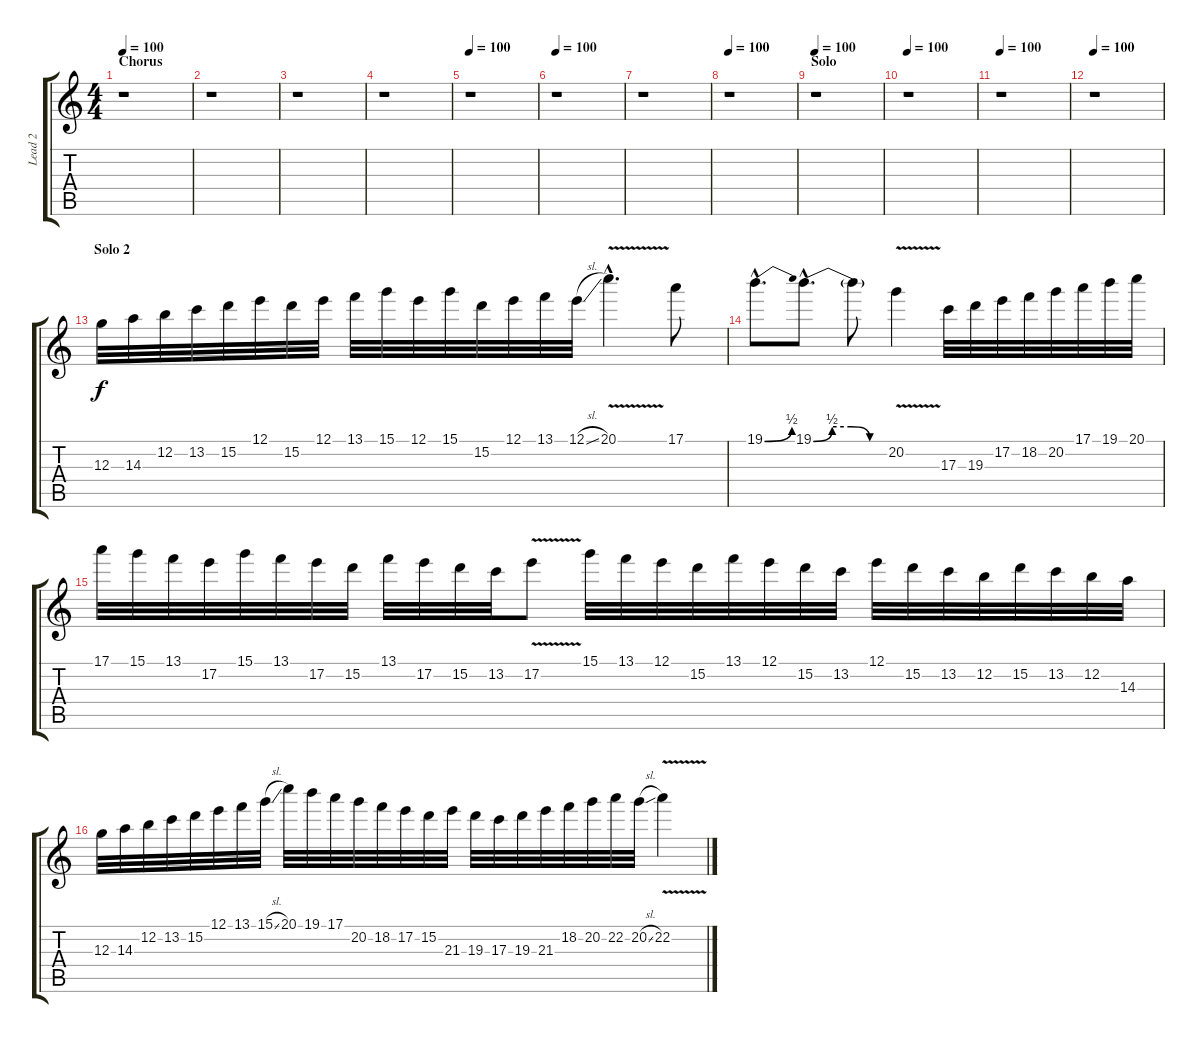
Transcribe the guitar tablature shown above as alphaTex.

\track ("Lead 2" "Lead 2") {instrument distortionguitar}
\staff {score tabs}
\tuning (E4 B3 G3 D3 A2 E2) {hide}
\ts (4 4)
\section ("" "Chorus")
\tempo 100
\clef g2
\ks c
r.1{dy mp} |
r.1 |
r.1 |
r.1 |
\section ("" "")
\tempo 100
r.1 |
\tempo 100
r.1 |
r.1 |
\tempo 100
r.1 |
\section ("" "Solo")
\tempo 100
r.1 |
\tempo 100
r.1 |
\tempo 100
r.1 |
\tempo 100
r.1 |
\section ("" "Solo 2")
12.3.32{dy f volume 16} 14.3.32 12.2.32 13.2.32 15.2.32 12.1.32 15.2.32 12.1.32 13.1.32 15.1.32 12.1.32 15.1.32 15.2.32 12.1.32 13.1.32 12.1{sl}.32 20.1{v hac}.4{d} 17.1.8 |
19.1{be (bend 0 0 60 2) hac}.8{d} 19.1{be (custom 0 0 15 2 30 2 45 0 60 0) hac}.8{d} 19.1{t}.8 20.2{v}.4 17.3.32 19.3.32 17.2.32 18.2.32 20.2.32 17.1.32 19.1.32 20.1.32 |
17.1.32 15.1.32 13.1.32 17.2.32 15.1.32 13.1.32 17.2.32 15.2.32 13.1.32 17.2.32 15.2.32 13.2.32 17.2{v}.8 15.1.32 13.1.32 12.1.32 15.2.32 13.1.32 12.1.32 15.2.32 13.2.32 12.1.32 15.2.32 13.2.32 12.2.32 15.2.32 13.2.32 12.2.32 14.3.32 |
12.3.32 14.3.32 12.2.32 13.2.32 15.2.32 12.1.32 13.1.32 15.1{sl}.32 20.1.32 19.1.32 17.1.32 20.2.32 18.2.32 17.2.32 15.2.32 21.3.32 19.3.32 17.3.32 19.3.32 21.3.32 18.2.32 20.2.32 22.2.32 20.2{sl}.32 22.2{v}.4
